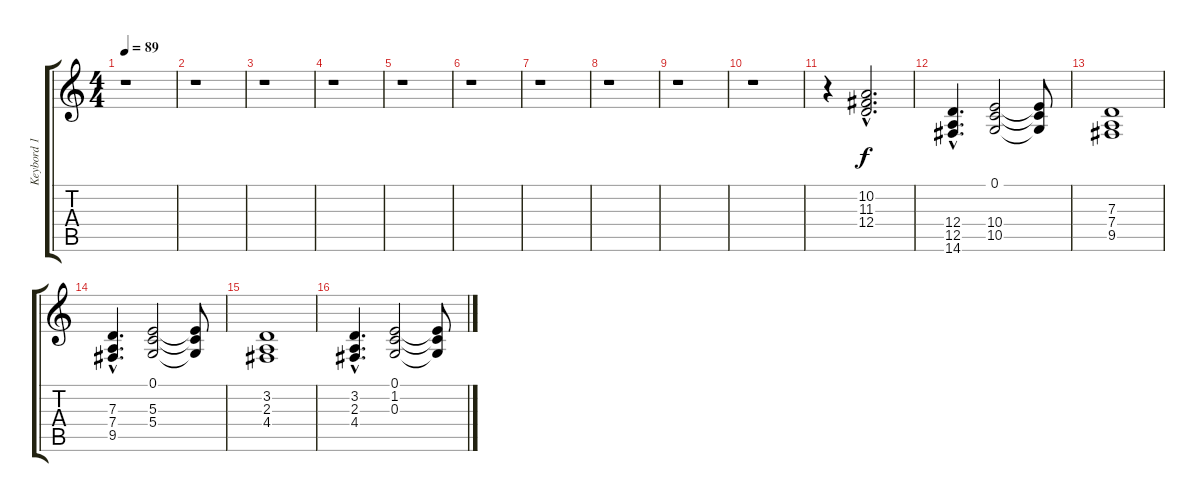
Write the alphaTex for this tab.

\track ("Keybord 1" "Keybord 1") {instrument electricgrandpiano}
\staff {score tabs}
\tuning (E4 B3 G3 D3 A2 E2) {hide}
\ts (4 4)
\tempo 89
\clef g2
\ks c
r.1{dy f} |
r.1 |
r.1 |
r.1 |
r.1 |
r.1 |
r.1 |
r.1 |
r.1 |
r.1 |
r.4 (10.2{hac} 11.3{hac} 12.4{hac}).2{d} |
(12.4{hac} 12.5{hac} 14.6{hac}).4{d} (0.1 10.4 10.5).2 (0.1{t} 10.4{t} 10.5{t}).8 |
(7.3 7.4 9.5).1 |
(7.3{hac} 7.4{hac} 9.5{hac}).4{d} (0.1 5.3 5.4).2 (0.1{t} 5.3{t} 5.4{t}).8 |
(3.2 2.3 4.4).1 |
(3.2{hac} 2.3{hac} 4.4{hac}).4{d} (0.1 1.2 0.3).2 (0.1{t} 1.2{t} 0.3{t}).8
